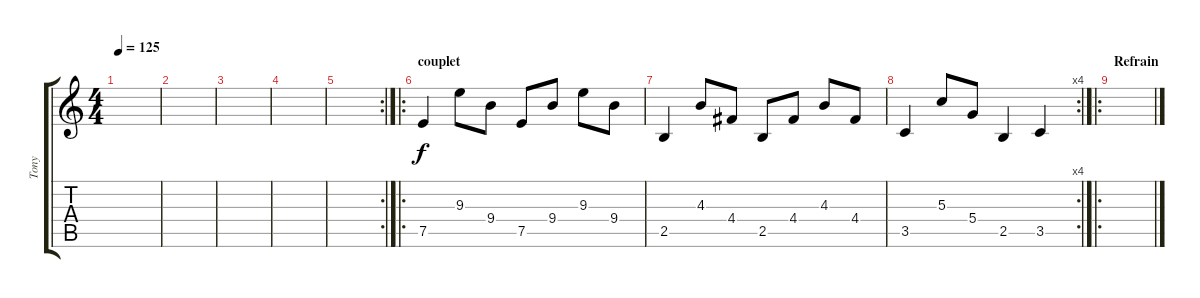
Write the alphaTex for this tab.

\track ("Tony" "Tony") {instrument acousticguitarsteel}
\staff {score tabs}
\tuning (E4 B3 G3 D3 A2 E2) {hide}
\ts (4 4)
\tempo 125
\clef g2
\ks c
|
|
|
|
\rc 2
|
\ro
\section ("" "couplet")
7.5.4 9.3.8 9.4.8 7.5.8 9.4.8 9.3.8 9.4.8 |
2.5.4 4.3.8 4.4.8 2.5.8 4.4.8 4.3.8 4.4.8 |
\rc 4
3.5.4 5.3.8 5.4.8 2.5.4 3.5.4 |
\ro
\section ("" "Refrain")
